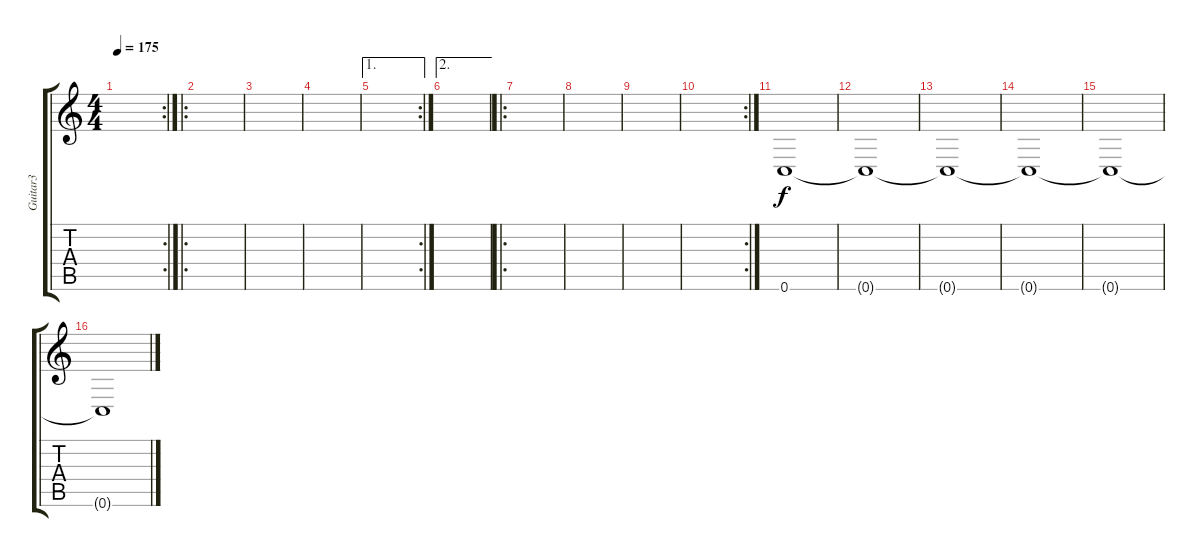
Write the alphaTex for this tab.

\track ("Guitar3" "Guitar3") {instrument overdrivenguitar}
\staff {score tabs}
\tuning (D4 A3 F3 C3 G2 C2) {hide}
\rc 2
\ts (4 4)
\tempo 175
\clef g2
\ks c
|
\ro
|
|
|
\ae 1
\rc 2
|
\ae 2
|
\ro
|
|
|
\rc 2
|
0.6.1 |
0.6{t}.1 |
0.6{t}.1 |
0.6{t}.1 |
0.6{t}.1 |
0.6{t}.1
